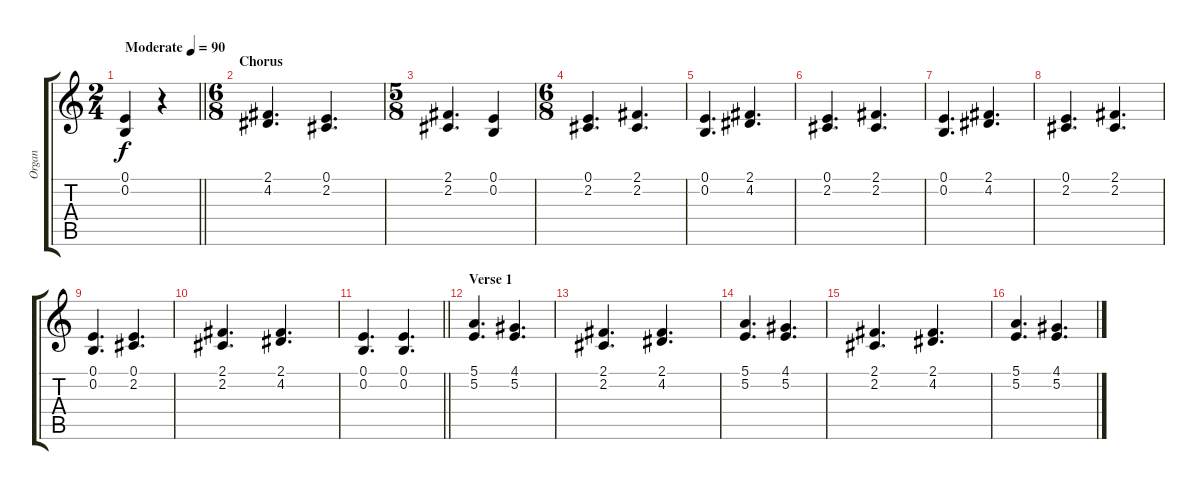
\track ("Organ" "Organ") {instrument percussiveorgan}
\staff {score tabs}
\tuning (E4 B3 G3 D3 A2 E2) {hide}
\ts (2 4)
\tempo (90 "Moderate")
\clef g2
\barLineRight lightlight
\ks c
(0.1 0.2).4{dy f instrument percussiveorgan} r.4 |
\ts (6 8)
\section ("" "Chorus")
(2.1 4.2).4{d} (0.1 2.2).4{d} |
\ts (5 8)
(2.1 2.2).4{d} (0.1 0.2).4 |
\ts (6 8)
(0.1 2.2).4{d} (2.1 2.2).4{d} |
(0.1 0.2).4{d} (2.1 4.2).4{d} |
(0.1 2.2).4{d} (2.1 2.2).4{d} |
(0.1 0.2).4{d} (2.1 4.2).4{d} |
(0.1 2.2).4{d} (2.1 2.2).4{d} |
(0.1 0.2).4{d} (0.1 2.2).4{d} |
(2.1 2.2).4{d} (2.1 4.2).4{d} |
\barLineRight lightlight
(0.1 0.2).4{d} (0.1 0.2).4{d} |
\section ("" "Verse 1")
(5.1 5.2).4{d} (4.1 5.2).4{d} |
(2.1 2.2).4{d} (2.1 4.2).4{d} |
(5.1 5.2).4{d} (4.1 5.2).4{d} |
(2.1 2.2).4{d} (2.1 4.2).4{d} |
(5.1 5.2).4{d} (4.1 5.2).4{d}
